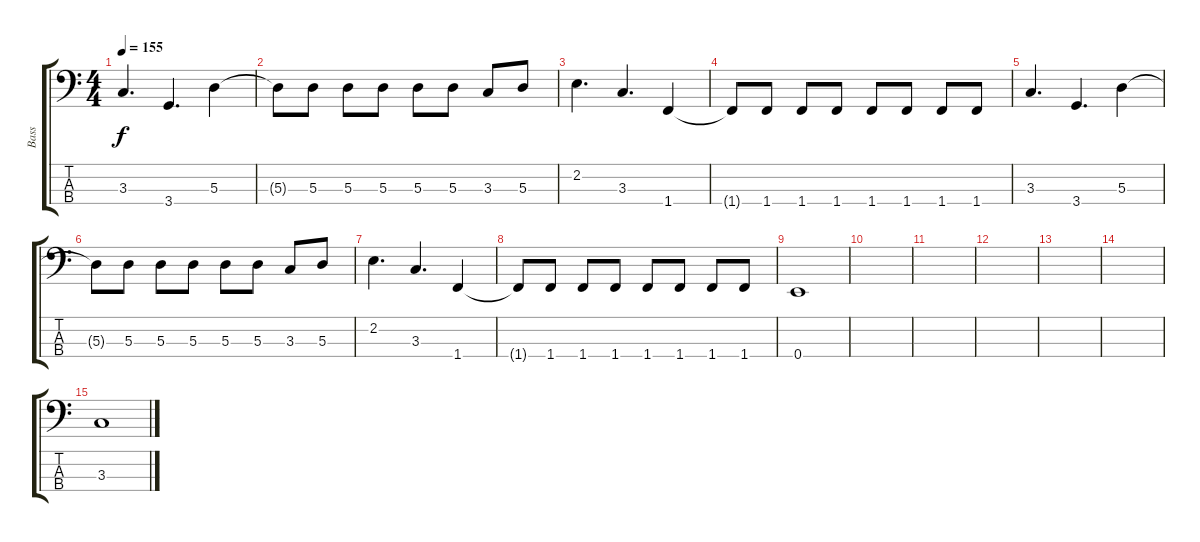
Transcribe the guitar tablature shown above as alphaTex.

\track ("Bass" "Bass") {instrument electricbassfinger}
\staff {score tabs}
\tuning (G2 D2 A1 E1) {hide}
\ts (4 4)
\tempo 155
\clef f4
\ks c
3.3.4{d dy f} 3.4.4{d} 5.3.4 |
5.3{t}.8 5.3.8 5.3.8 5.3.8 5.3.8 5.3.8 3.3.8 5.3.8 |
2.2.4{d} 3.3.4{d} 1.4.4 |
1.4{t}.8 1.4.8 1.4.8 1.4.8 1.4.8 1.4.8 1.4.8 1.4.8 |
3.3.4{d} 3.4.4{d} 5.3.4 |
5.3{t}.8 5.3.8 5.3.8 5.3.8 5.3.8 5.3.8 3.3.8 5.3.8 |
2.2.4{d} 3.3.4{d} 1.4.4 |
1.4{t}.8 1.4.8 1.4.8 1.4.8 1.4.8 1.4.8 1.4.8 1.4.8 |
0.4.1 |
|
|
|
|
|
3.3.1
